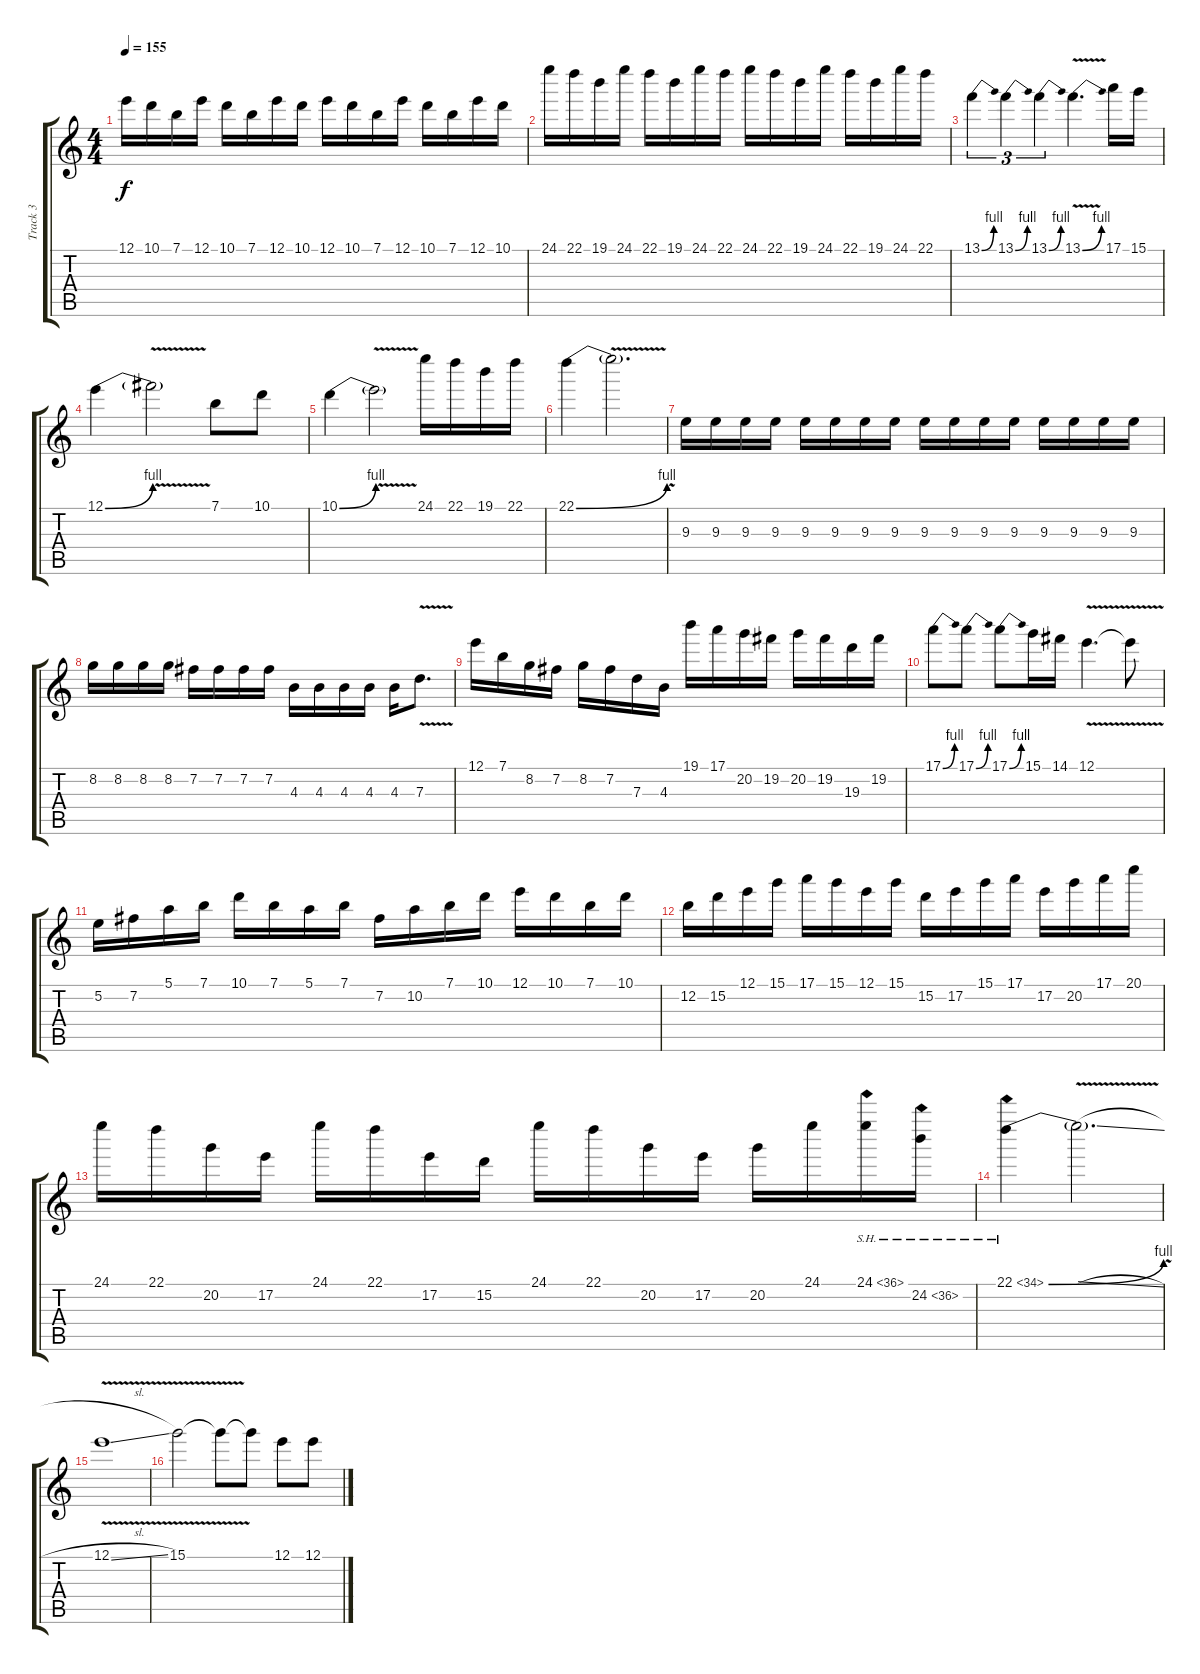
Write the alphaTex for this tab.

\track ("Track 3" "Track 3") {instrument distortionguitar}
\staff {score tabs}
\tuning (E4 B3 G3 D3 A2 E2) {hide}
\ts (4 4)
\tempo 155
\clef g2
\ks c
12.1.16{dy f} 10.1.16 7.1.16 12.1.16 10.1.16 7.1.16 12.1.16 10.1.16 12.1.16 10.1.16 7.1.16 12.1.16 10.1.16 7.1.16 12.1.16 10.1.16 |
24.1.16 22.1.16 19.1.16 24.1.16 22.1.16 19.1.16 24.1.16 22.1.16 24.1.16 22.1.16 19.1.16 24.1.16 22.1.16 19.1.16 24.1.16 22.1.16 |
13.1{be (bend 0 0 60 4)}.4{tu (3 2)} 13.1{be (bend 0 0 60 4)}.4{tu (3 2)} 13.1{be (bend 0 0 60 4)}.4{tu (3 2)} 13.1{be (bend 0 0 60 4) v}.4{d} 17.1.16 15.1.16 |
12.1{be (bend 0 0 60 4)}.4 12.1{v t}.2 7.1.8 10.1.8 |
10.1{be (bend 0 0 60 4)}.4 10.1{v t}.2 24.1.16 22.1.16 19.1.16 22.1.16 |
22.1{be (bend 0 0 60 4)}.4 22.1{v t}.2{d} |
9.3.16 9.3.16 9.3.16 9.3.16 9.3.16 9.3.16 9.3.16 9.3.16 9.3.16 9.3.16 9.3.16 9.3.16 9.3.16 9.3.16 9.3.16 9.3.16 |
8.2.16 8.2.16 8.2.16 8.2.16 7.2.16 7.2.16 7.2.16 7.2.16 4.3.16 4.3.16 4.3.16 4.3.16 4.3.16 7.3{v}.8{d} |
12.1.16 7.1.16 8.2.16 7.2.16 8.2.16 7.2.16 7.3.16 4.3.16 19.1.16 17.1.16 20.2.16 19.2.16 20.2.16 19.2.16 19.3.16 19.2.16 |
17.1{be (bend 0 0 60 4)}.8 17.1{be (bend 0 0 60 4)}.8 17.1{be (bend 0 0 60 4)}.8 15.1.16 14.1.16 12.1{v}.4{d} 12.1{t}.8 |
5.2.16 7.2.16 5.1.16 7.1.16 10.1.16 7.1.16 5.1.16 7.1.16 7.2.16 10.2.16 7.1.16 10.1.16 12.1.16 10.1.16 7.1.16 10.1.16 |
12.2.16 15.2.16 12.1.16 15.1.16 17.1.16 15.1.16 12.1.16 15.1.16 15.2.16 17.2.16 15.1.16 17.1.16 17.2.16 20.2.16 17.1.16 20.1.16 |
24.1.16 22.1.16 20.2.16 17.2.16 24.1.16 22.1.16 17.2.16 15.2.16 24.1.16 22.1.16 20.2.16 17.2.16 20.2.16 24.1.16 24.1{sh 12}.16 24.2{sh 12}.16 |
22.1{be (bend 0 0 60 4) sh 12}.4 22.1{v sl t}.2{d} |
12.1{v sl}.1 |
15.1{v}.2 15.1{t}.8 15.1{t}.8 12.1.8 12.1.8
